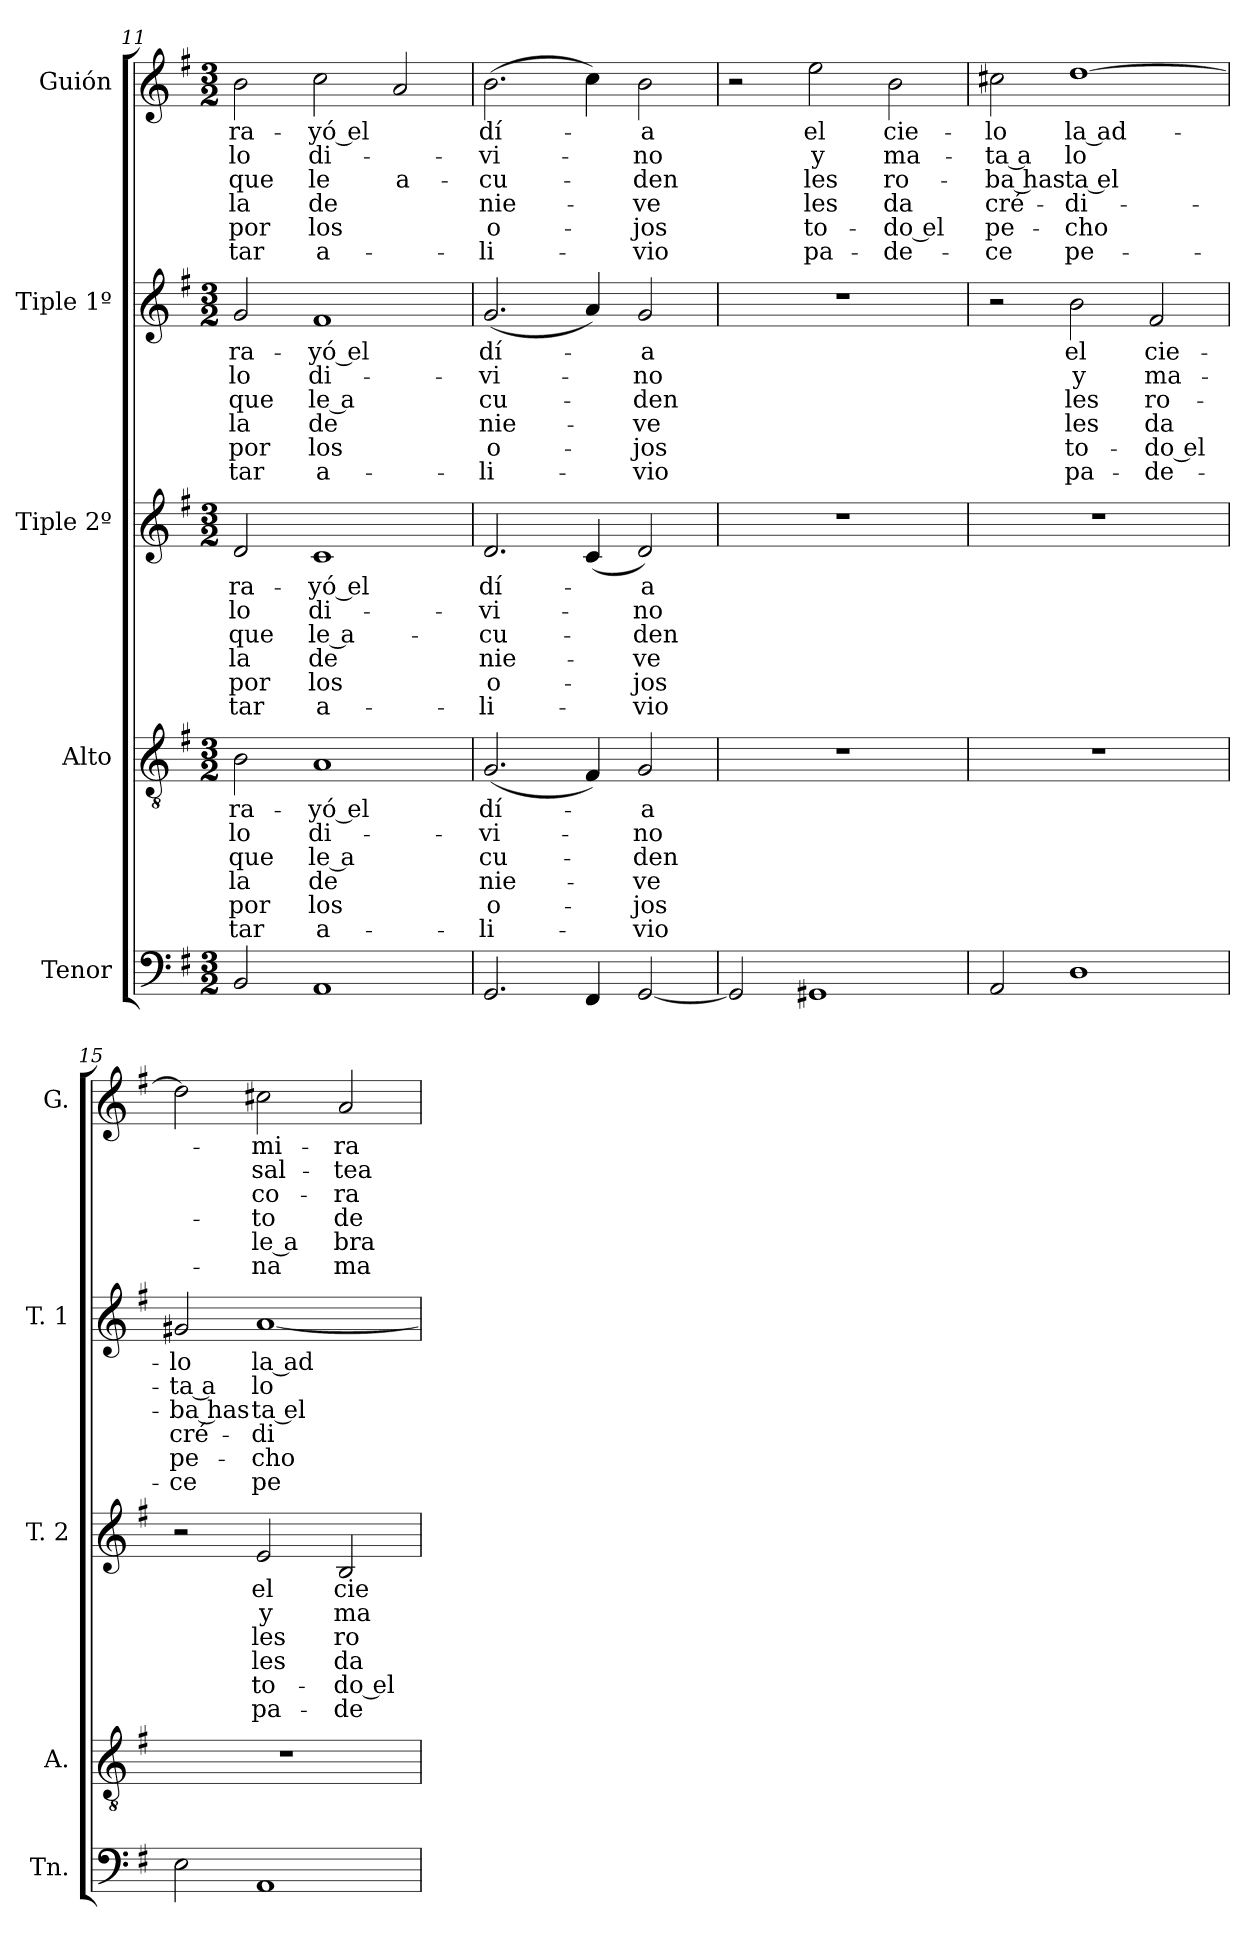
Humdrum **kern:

**kern	**kern	**text	**text	**text	**text	**text	**text	**kern	**text	**text	**text	**text	**text	**text	**kern	**text	**text	**text	**text	**text	**text	**kern	**text	**text	**text	**text	**text	**text
*part5	*part4	*part4	*part4	*part4	*part4	*part4	*part4	*part3	*part3	*part3	*part3	*part3	*part3	*part3	*part2	*part2	*part2	*part2	*part2	*part2	*part2	*part1	*part1	*part1	*part1	*part1	*part1	*part1
*staff5	*staff4	*staff4	*staff4	*staff4	*staff4	*staff4	*staff4	*staff3	*staff3	*staff3	*staff3	*staff3	*staff3	*staff3	*staff2	*staff2	*staff2	*staff2	*staff2	*staff2	*staff2	*staff1	*staff1	*staff1	*staff1	*staff1	*staff1	*staff1
*I"Tenor	*I"Alto	*	*	*	*	*	*	*I"Tiple 2º	*	*	*	*	*	*	*I"Tiple 1º	*	*	*	*	*	*	*I"Guión	*	*	*	*	*	*
*I'Tn.	*I'A.	*	*	*	*	*	*	*I'T. 2	*	*	*	*	*	*	*I'T. 1	*	*	*	*	*	*	*I'G.	*	*	*	*	*	*
*clefF4	*clefGv2	*	*	*	*	*	*	*clefG2	*	*	*	*	*	*	*clefG2	*	*	*	*	*	*	*clefG2	*	*	*	*	*	*
*k[f#]	*k[f#]	*	*	*	*	*	*	*k[f#]	*	*	*	*	*	*	*k[f#]	*	*	*	*	*	*	*k[f#]	*	*	*	*	*	*
*M3/2	*M3/2	*	*	*	*	*	*	*M3/2	*	*	*	*	*	*	*M3/2	*	*	*	*	*	*	*M3/2	*	*	*	*	*	*
=11	=11	=11	=11	=11	=11	=11	=11	=11	=11	=11	=11	=11	=11	=11	=11	=11	=11	=11	=11	=11	=11	=11	=11	=11	=11	=11	=11	=11
2BB	2B	ra-	lo	que	-la	por	-tar	2d	ra-	lo	que	-la	por	-tar	2g	ra-	lo	que	-la	por	-tar	2b	ra-	-lo	que	-la	por	-tar
1AA	1A	-yó el	di-	le a	de	los	a-	1c	-yó el	di-	le a-	de	los	a-	1f#	-yó el	di-	le a	de	los	a-	2cc	-yó el	di-	le	de	los	a-
.	.	.	.	.	.	.	.	.	.	.	.	.	.	.	.	.	.	.	.	.	.	2a	.	.	a-	.	.	.
=12	=12	=12	=12	=12	=12	=12	=12	=12	=12	=12	=12	=12	=12	=12	=12	=12	=12	=12	=12	=12	=12	=12	=12	=12	=12	=12	=12	=12
2.GG	(2.G	dí-	-vi-	-cu-	nie-	o-	-li-	2.d	dí-	-vi-	-cu-	nie-	o-	-li-	(2.g	dí-	-vi-	-cu-	nie-	o-	-li-	(2.b	dí-	-vi-	-cu-	nie-	o-	-li-
4FF#	4F#)	.	.	.	.	.	.	(4c	.	.	.	.	.	.	4a)	.	.	.	.	.	.	4cc)	.	.	.	.	.	.
[2GG	2G	-a	-no	-den	-ve	-jos	-vio	2d)	-a	-no	-den	-ve	-jos	-vio	2g	-a	-no	-den	-ve	-jos	-vio	2b	-a	-no	-den	-ve	-jos	-vio
=13	=13	=13	=13	=13	=13	=13	=13	=13	=13	=13	=13	=13	=13	=13	=13	=13	=13	=13	=13	=13	=13	=13	=13	=13	=13	=13	=13	=13
2GG]	1.r	.	.	.	.	.	.	1.r	.	.	.	.	.	.	1.r	.	.	.	.	.	.	2r	.	.	.	.	.	.
1GG#X	.	.	.	.	.	.	.	.	.	.	.	.	.	.	.	.	.	.	.	.	.	2ee	el	y	les	les	to-	pa-
.	.	.	.	.	.	.	.	.	.	.	.	.	.	.	.	.	.	.	.	.	.	2b	cie-	ma-	ro-	da	-do el	-de-
=14	=14	=14	=14	=14	=14	=14	=14	=14	=14	=14	=14	=14	=14	=14	=14	=14	=14	=14	=14	=14	=14	=14	=14	=14	=14	=14	=14	=14
2AA	1.r	.	.	.	.	.	.	1.r	.	.	.	.	.	.	2r	.	.	.	.	.	.	2cc#X	-lo	-ta a	-ba has	cré-	pe-	-ce
1D	.	.	.	.	.	.	.	.	.	.	.	.	.	.	2b	el	y	les	les	to-	pa-	[1dd	la ad-	lo	-ta el	-di-	-cho	pe-
.	.	.	.	.	.	.	.	.	.	.	.	.	.	.	2f#	cie-	ma-	ro-	da	-do el	-de-	.	.	.	.	.	.	.
=15	=15	=15	=15	=15	=15	=15	=15	=15	=15	=15	=15	=15	=15	=15	=15	=15	=15	=15	=15	=15	=15	=15	=15	=15	=15	=15	=15	=15
2E	1.r	.	.	.	.	.	.	2r	.	.	.	.	.	.	2g#X	-lo	-ta a	-ba has	cré-	pe-	-ce	2dd]	.	.	.	.	.	.
1AA	.	.	.	.	.	.	.	2e	el	y	les	les	to-	pa-	[1a	la ad-	lo	-ta el	-di-	-cho	pe-	2cc#X	-mi-	sal-	co-	-to	le a	-na
.	.	.	.	.	.	.	.	2B	cie-	ma-	ro-	da	-do el	-de-	.	.	.	.	.	.	.	2a	-ra	-tea-	-ra-	de	-bra-	ma-
=	=	=	=	=	=	=	=	=	=	=	=	=	=	=	=	=	=	=	=	=	=	=	=	=	=	=	=	=
*-	*-	*-	*-	*-	*-	*-	*-	*-	*-	*-	*-	*-	*-	*-	*-	*-	*-	*-	*-	*-	*-	*-	*-	*-	*-	*-	*-	*-
